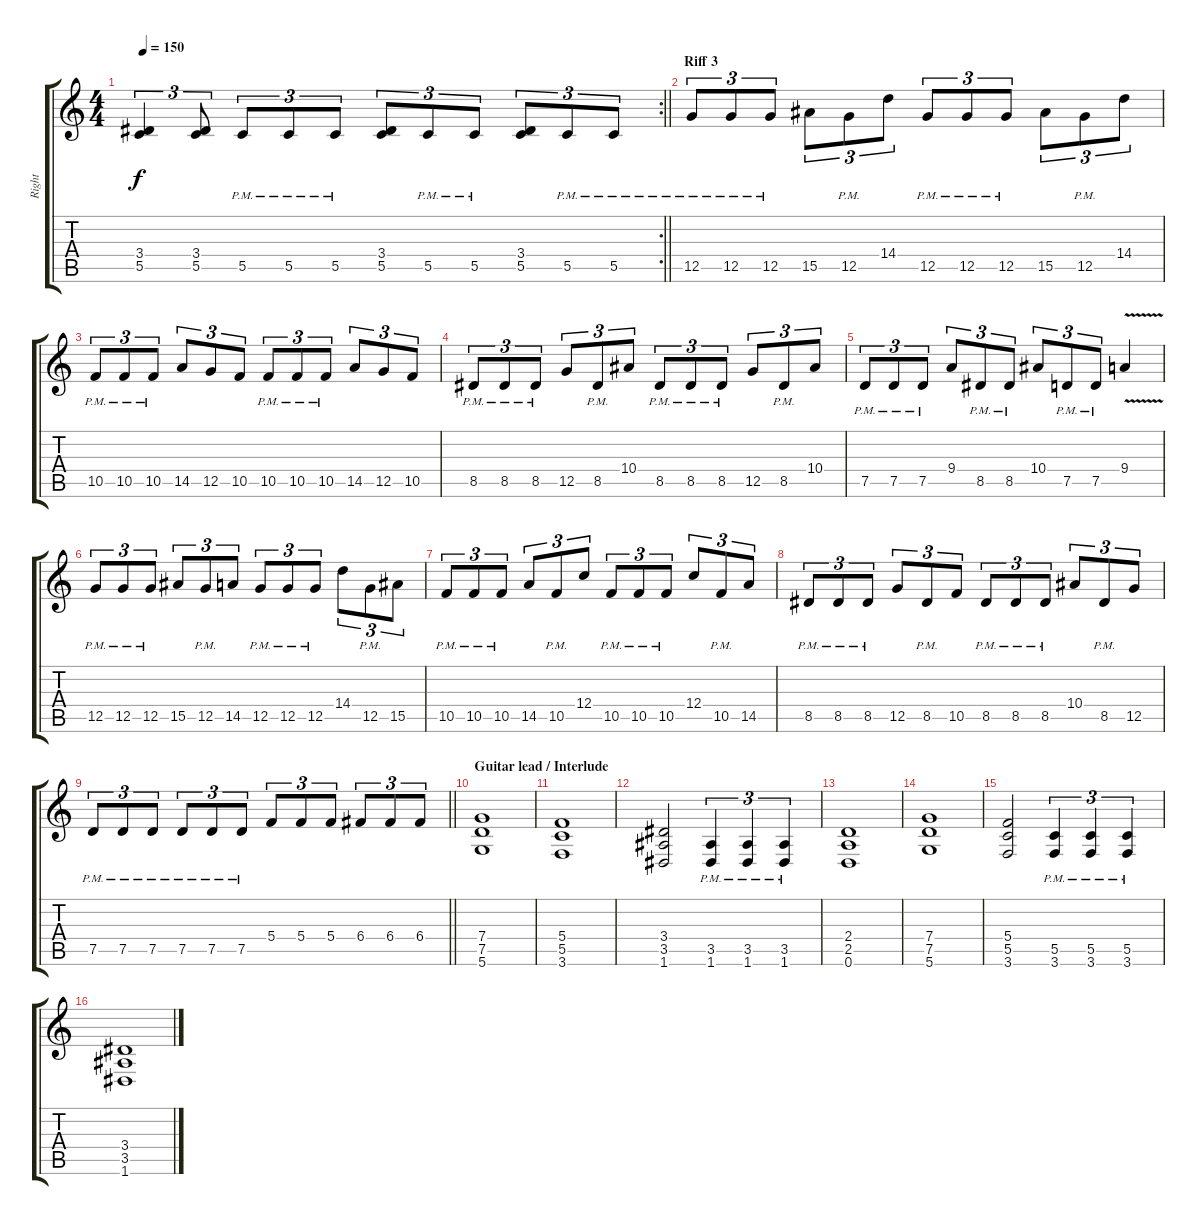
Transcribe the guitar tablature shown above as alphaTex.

\track ("Right" "Right") {instrument distortionguitar}
\staff {score tabs}
\tuning (D4 A3 F3 C3 G2 D2) {hide}
\rc 2
\ts (4 4)
\tempo 150
\clef g2
\barLineRight lightlight
\ks c
(3.4 5.5).4{tu (3 2) dy f} (3.4 5.5).8{tu (3 2)} 5.5{pm}.8{tu (3 2)} 5.5{pm}.8{tu (3 2)} 5.5{pm}.8{tu (3 2)} (3.4 5.5).8{tu (3 2)} 5.5{pm}.8{tu (3 2)} 5.5{pm}.8{tu (3 2)} (3.4 5.5).8{tu (3 2)} 5.5{pm}.8{tu (3 2)} 5.5{pm}.8{tu (3 2)} |
\section ("" "Riff 3")
12.5{pm}.8{tu (3 2)} 12.5{pm}.8{tu (3 2)} 12.5{pm}.8{tu (3 2)} 15.5.8{tu (3 2)} 12.5{pm}.8{tu (3 2)} 14.4.8{tu (3 2)} 12.5{pm}.8{tu (3 2)} 12.5{pm}.8{tu (3 2)} 12.5{pm}.8{tu (3 2)} 15.5.8{tu (3 2)} 12.5{pm}.8{tu (3 2)} 14.4.8{tu (3 2)} |
10.5{pm}.8{tu (3 2)} 10.5{pm}.8{tu (3 2)} 10.5{pm}.8{tu (3 2)} 14.5.8{tu (3 2)} 12.5.8{tu (3 2)} 10.5.8{tu (3 2)} 10.5{pm}.8{tu (3 2)} 10.5{pm}.8{tu (3 2)} 10.5{pm}.8{tu (3 2)} 14.5.8{tu (3 2)} 12.5.8{tu (3 2)} 10.5.8{tu (3 2)} |
8.5{pm}.8{tu (3 2)} 8.5{pm}.8{tu (3 2)} 8.5{pm}.8{tu (3 2)} 12.5.8{tu (3 2)} 8.5{pm}.8{tu (3 2)} 10.4.8{tu (3 2)} 8.5{pm}.8{tu (3 2)} 8.5{pm}.8{tu (3 2)} 8.5{pm}.8{tu (3 2)} 12.5.8{tu (3 2)} 8.5{pm}.8{tu (3 2)} 10.4.8{tu (3 2)} |
7.5{pm}.8{tu (3 2)} 7.5{pm}.8{tu (3 2)} 7.5{pm}.8{tu (3 2)} 9.4.8{tu (3 2)} 8.5{pm}.8{tu (3 2)} 8.5{pm}.8{tu (3 2)} 10.4.8{tu (3 2)} 7.5{pm}.8{tu (3 2)} 7.5{pm}.8{tu (3 2)} 9.4{v}.4 |
12.5{pm}.8{tu (3 2)} 12.5{pm}.8{tu (3 2)} 12.5{pm}.8{tu (3 2)} 15.5.8{tu (3 2)} 12.5{pm}.8{tu (3 2)} 14.5.8{tu (3 2)} 12.5{pm}.8{tu (3 2)} 12.5{pm}.8{tu (3 2)} 12.5{pm}.8{tu (3 2)} 14.4.8{tu (3 2)} 12.5{pm}.8{tu (3 2)} 15.5.8{tu (3 2)} |
10.5{pm}.8{tu (3 2)} 10.5{pm}.8{tu (3 2)} 10.5{pm}.8{tu (3 2)} 14.5.8{tu (3 2)} 10.5{pm}.8{tu (3 2)} 12.4.8{tu (3 2)} 10.5{pm}.8{tu (3 2)} 10.5{pm}.8{tu (3 2)} 10.5{pm}.8{tu (3 2)} 12.4.8{tu (3 2)} 10.5{pm}.8{tu (3 2)} 14.5.8{tu (3 2)} |
8.5{pm}.8{tu (3 2)} 8.5{pm}.8{tu (3 2)} 8.5{pm}.8{tu (3 2)} 12.5.8{tu (3 2)} 8.5{pm}.8{tu (3 2)} 10.5.8{tu (3 2)} 8.5{pm}.8{tu (3 2)} 8.5{pm}.8{tu (3 2)} 8.5{pm}.8{tu (3 2)} 10.4.8{tu (3 2)} 8.5{pm}.8{tu (3 2)} 12.5.8{tu (3 2)} |
\barLineRight lightlight
7.5{pm}.8{tu (3 2)} 7.5{pm}.8{tu (3 2)} 7.5{pm}.8{tu (3 2)} 7.5{pm}.8{tu (3 2)} 7.5{pm}.8{tu (3 2)} 7.5{pm}.8{tu (3 2)} 5.4.8{tu (3 2)} 5.4.8{tu (3 2)} 5.4.8{tu (3 2)} 6.4.8{tu (3 2)} 6.4.8{tu (3 2)} 6.4.8{tu (3 2)} |
\section ("" "Guitar lead / Interlude")
(7.4 7.5 5.6).1 |
(5.4 5.5 3.6).1 |
(3.4 3.5 1.6).2 (3.5{pm} 1.6{pm}).4{tu (3 2)} (3.5{pm} 1.6{pm}).4{tu (3 2)} (3.5{pm} 1.6{pm}).4{tu (3 2)} |
(2.4 2.5 0.6).1 |
(7.4 7.5 5.6).1 |
(5.4 5.5 3.6).2 (5.5{pm} 3.6{pm}).4{tu (3 2)} (5.5{pm} 3.6{pm}).4{tu (3 2)} (5.5{pm} 3.6{pm}).4{tu (3 2)} |
(3.4 3.5 1.6).1
